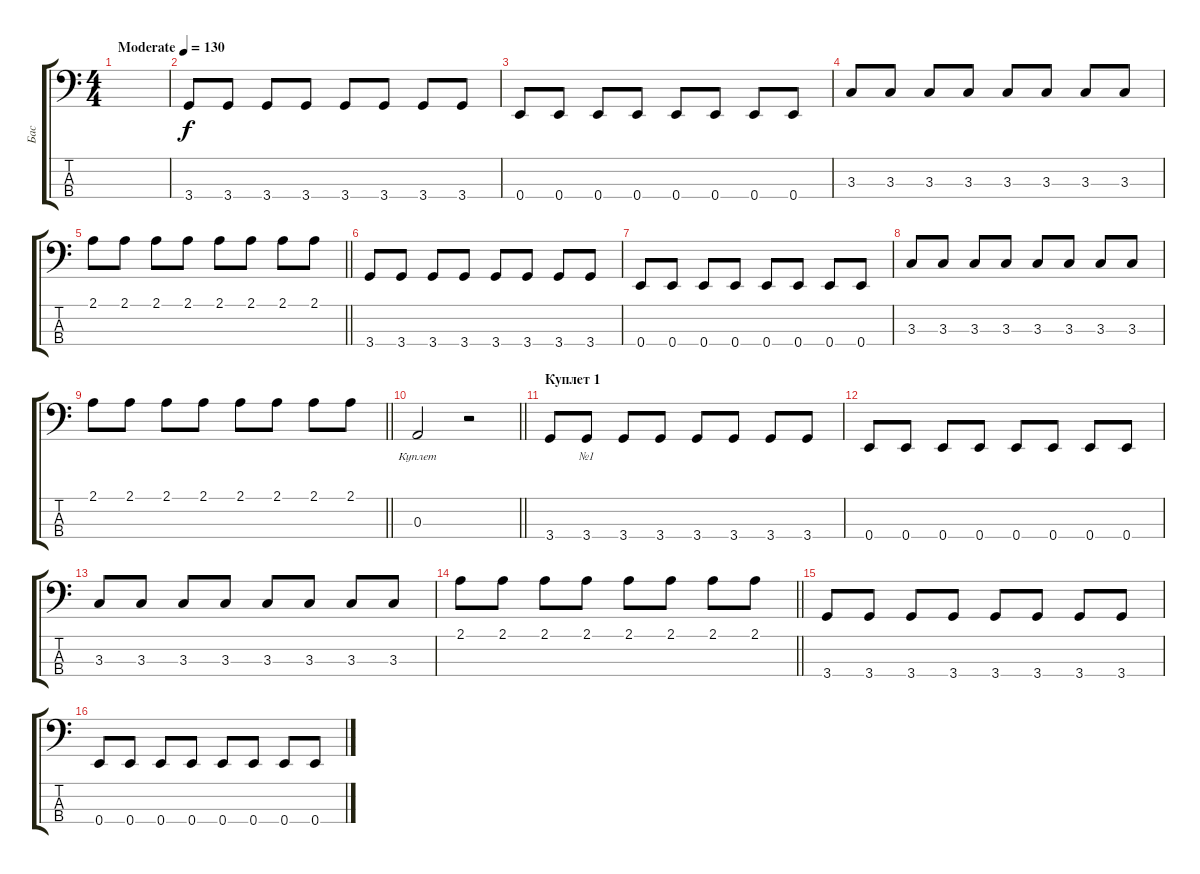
\track ("Бас" "Бас") {instrument electricbasspick}
\staff {score tabs}
\tuning (G2 D2 A1 E1) {hide}
\ts (4 4)
\tempo (130 "Moderate")
\clef f4
\ks c
|
3.4.8 3.4.8 3.4.8 3.4.8 3.4.8 3.4.8 3.4.8 3.4.8 |
0.4.8 0.4.8 0.4.8 0.4.8 0.4.8 0.4.8 0.4.8 0.4.8 |
3.3.8 3.3.8 3.3.8 3.3.8 3.3.8 3.3.8 3.3.8 3.3.8 |
\barLineRight lightlight
2.1.8 2.1.8 2.1.8 2.1.8 2.1.8 2.1.8 2.1.8 2.1.8 |
3.4.8 3.4.8 3.4.8 3.4.8 3.4.8 3.4.8 3.4.8 3.4.8 |
0.4.8 0.4.8 0.4.8 0.4.8 0.4.8 0.4.8 0.4.8 0.4.8 |
3.3.8 3.3.8 3.3.8 3.3.8 3.3.8 3.3.8 3.3.8 3.3.8 |
\barLineRight lightlight
2.1.8 2.1.8 2.1.8 2.1.8 2.1.8 2.1.8 2.1.8 2.1.8 |
\barLineRight lightlight
0.3.2{lyrics (0 "Куплет") lyrics (1 "") lyrics (2 "") lyrics (3 "") lyrics (4 "")} r.2 |
\section ("" "Куплет 1")
3.4.8{lyrics (0 "") lyrics (1 "") lyrics (2 "") lyrics (3 "") lyrics (4 "")} 3.4.8{lyrics (0 "№1") lyrics (1 "") lyrics (2 "") lyrics (3 "") lyrics (4 "")} 3.4.8 3.4.8 3.4.8 3.4.8 3.4.8 3.4.8 |
0.4.8 0.4.8 0.4.8 0.4.8 0.4.8 0.4.8 0.4.8 0.4.8 |
3.3.8 3.3.8 3.3.8 3.3.8 3.3.8 3.3.8 3.3.8 3.3.8 |
\barLineRight lightlight
2.1.8 2.1.8 2.1.8 2.1.8 2.1.8 2.1.8 2.1.8 2.1.8 |
3.4.8 3.4.8 3.4.8 3.4.8 3.4.8 3.4.8 3.4.8 3.4.8 |
0.4.8 0.4.8 0.4.8 0.4.8 0.4.8 0.4.8 0.4.8 0.4.8
